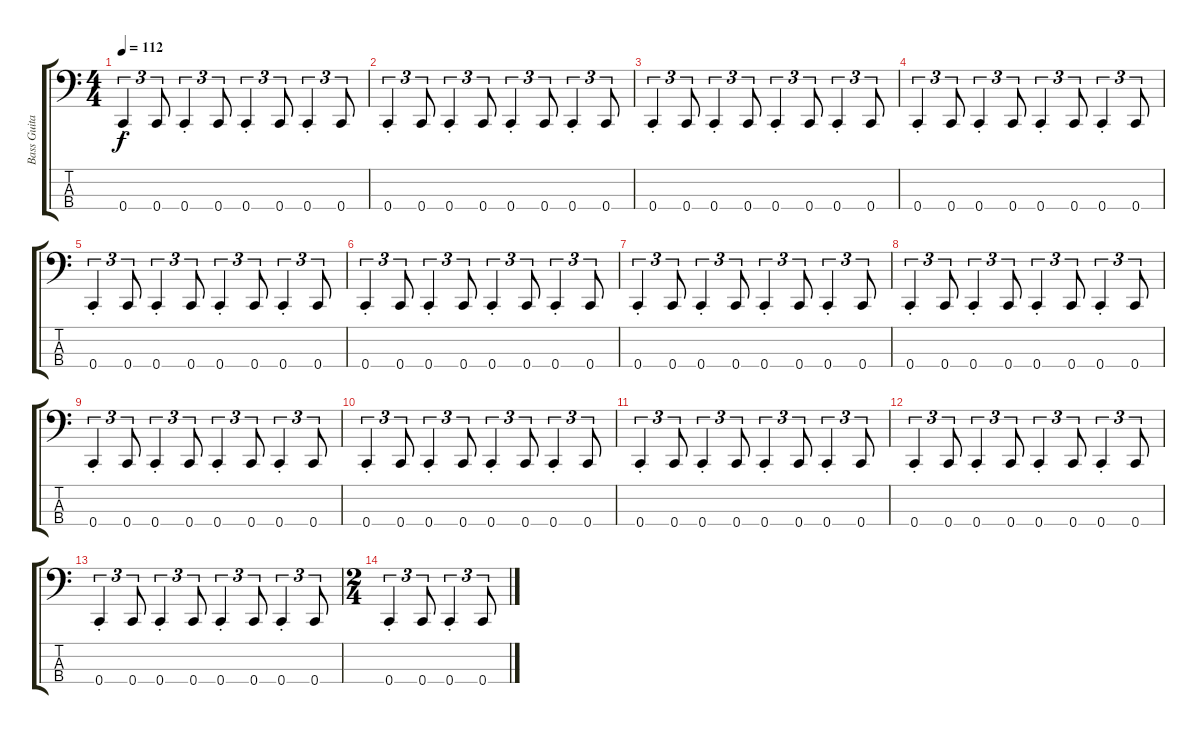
\track ("Bass Guitar (Marc McKnight)" "Bass Guita") {instrument electricbasspick}
\staff {score tabs}
\tuning (F2 C2 G1 C1) {hide}
\ts (4 4)
\tempo 112
\clef f4
\ks c
0.4{st}.4{tu (3 2) dy f} 0.4.8{tu (3 2)} 0.4{st}.4{tu (3 2)} 0.4.8{tu (3 2)} 0.4{st}.4{tu (3 2)} 0.4.8{tu (3 2)} 0.4{st}.4{tu (3 2)} 0.4.8{tu (3 2)} |
0.4{st}.4{tu (3 2)} 0.4.8{tu (3 2)} 0.4{st}.4{tu (3 2)} 0.4.8{tu (3 2)} 0.4{st}.4{tu (3 2)} 0.4.8{tu (3 2)} 0.4{st}.4{tu (3 2)} 0.4.8{tu (3 2)} |
0.4{st}.4{tu (3 2)} 0.4.8{tu (3 2)} 0.4{st}.4{tu (3 2)} 0.4.8{tu (3 2)} 0.4{st}.4{tu (3 2)} 0.4.8{tu (3 2)} 0.4{st}.4{tu (3 2)} 0.4.8{tu (3 2)} |
0.4{st}.4{tu (3 2)} 0.4.8{tu (3 2)} 0.4{st}.4{tu (3 2)} 0.4.8{tu (3 2)} 0.4{st}.4{tu (3 2)} 0.4.8{tu (3 2)} 0.4{st}.4{tu (3 2)} 0.4.8{tu (3 2)} |
0.4{st}.4{tu (3 2)} 0.4.8{tu (3 2)} 0.4{st}.4{tu (3 2)} 0.4.8{tu (3 2)} 0.4{st}.4{tu (3 2)} 0.4.8{tu (3 2)} 0.4{st}.4{tu (3 2)} 0.4.8{tu (3 2)} |
0.4{st}.4{tu (3 2)} 0.4.8{tu (3 2)} 0.4{st}.4{tu (3 2)} 0.4.8{tu (3 2)} 0.4{st}.4{tu (3 2)} 0.4.8{tu (3 2)} 0.4{st}.4{tu (3 2)} 0.4.8{tu (3 2)} |
0.4{st}.4{tu (3 2)} 0.4.8{tu (3 2)} 0.4{st}.4{tu (3 2)} 0.4.8{tu (3 2)} 0.4{st}.4{tu (3 2)} 0.4.8{tu (3 2)} 0.4{st}.4{tu (3 2)} 0.4.8{tu (3 2)} |
0.4{st}.4{tu (3 2)} 0.4.8{tu (3 2)} 0.4{st}.4{tu (3 2)} 0.4.8{tu (3 2)} 0.4{st}.4{tu (3 2)} 0.4.8{tu (3 2)} 0.4{st}.4{tu (3 2)} 0.4.8{tu (3 2)} |
0.4{st}.4{tu (3 2)} 0.4.8{tu (3 2)} 0.4{st}.4{tu (3 2)} 0.4.8{tu (3 2)} 0.4{st}.4{tu (3 2)} 0.4.8{tu (3 2)} 0.4{st}.4{tu (3 2)} 0.4.8{tu (3 2)} |
0.4{st}.4{tu (3 2)} 0.4.8{tu (3 2)} 0.4{st}.4{tu (3 2)} 0.4.8{tu (3 2)} 0.4{st}.4{tu (3 2)} 0.4.8{tu (3 2)} 0.4{st}.4{tu (3 2)} 0.4.8{tu (3 2)} |
0.4{st}.4{tu (3 2)} 0.4.8{tu (3 2)} 0.4{st}.4{tu (3 2)} 0.4.8{tu (3 2)} 0.4{st}.4{tu (3 2)} 0.4.8{tu (3 2)} 0.4{st}.4{tu (3 2)} 0.4.8{tu (3 2)} |
0.4{st}.4{tu (3 2)} 0.4.8{tu (3 2)} 0.4{st}.4{tu (3 2)} 0.4.8{tu (3 2)} 0.4{st}.4{tu (3 2)} 0.4.8{tu (3 2)} 0.4{st}.4{tu (3 2)} 0.4.8{tu (3 2)} |
0.4{st}.4{tu (3 2)} 0.4.8{tu (3 2)} 0.4{st}.4{tu (3 2)} 0.4.8{tu (3 2)} 0.4{st}.4{tu (3 2)} 0.4.8{tu (3 2)} 0.4{st}.4{tu (3 2)} 0.4.8{tu (3 2)} |
\ts (2 4)
0.4{st}.4{tu (3 2)} 0.4.8{tu (3 2)} 0.4{st}.4{tu (3 2)} 0.4.8{tu (3 2)}
